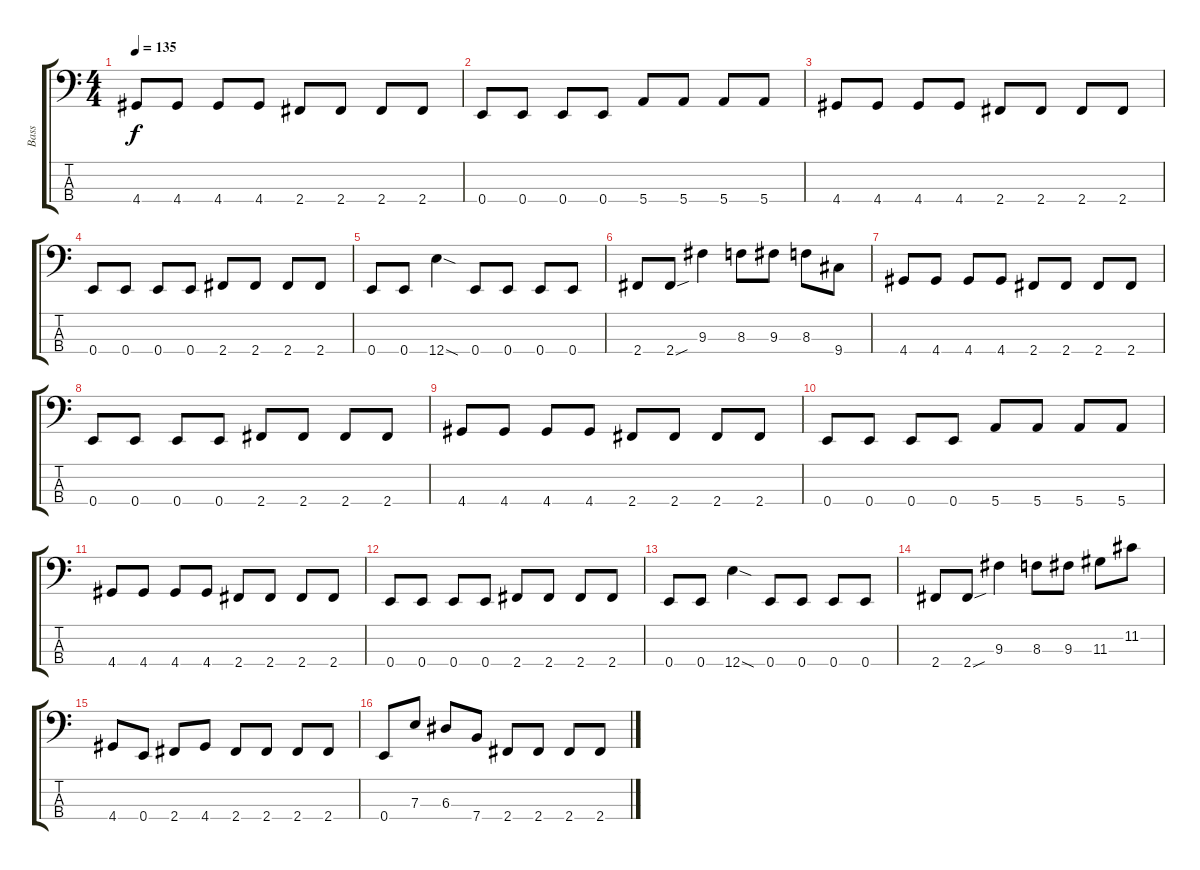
\track ("Bass" "Bass") {instrument electricbasspick}
\staff {score tabs}
\tuning (G2 D2 A1 E1) {hide}
\ts (4 4)
\tempo 135
\clef f4
\ks c
4.4.8{dy f} 4.4.8 4.4.8 4.4.8 2.4.8 2.4.8 2.4.8 2.4.8 |
0.4.8 0.4.8 0.4.8 0.4.8 5.4.8 5.4.8 5.4.8 5.4.8 |
4.4.8 4.4.8 4.4.8 4.4.8 2.4.8 2.4.8 2.4.8 2.4.8 |
0.4.8 0.4.8 0.4.8 0.4.8 2.4.8 2.4.8 2.4.8 2.4.8 |
0.4.8 0.4.8 12.4{sod}.4 0.4.8 0.4.8 0.4.8 0.4.8 |
2.4.8 2.4{sou}.8 9.3.4 8.3.8 9.3.8 8.3.8 9.4.8 |
4.4.8 4.4.8 4.4.8 4.4.8 2.4.8 2.4.8 2.4.8 2.4.8 |
0.4.8 0.4.8 0.4.8 0.4.8 2.4.8 2.4.8 2.4.8 2.4.8 |
4.4.8 4.4.8 4.4.8 4.4.8 2.4.8 2.4.8 2.4.8 2.4.8 |
0.4.8 0.4.8 0.4.8 0.4.8 5.4.8 5.4.8 5.4.8 5.4.8 |
4.4.8 4.4.8 4.4.8 4.4.8 2.4.8 2.4.8 2.4.8 2.4.8 |
0.4.8 0.4.8 0.4.8 0.4.8 2.4.8 2.4.8 2.4.8 2.4.8 |
0.4.8 0.4.8 12.4{sod}.4 0.4.8 0.4.8 0.4.8 0.4.8 |
2.4.8 2.4{sou}.8 9.3.4 8.3.8 9.3.8 11.3.8 11.2.8 |
4.4.8 0.4.8 2.4.8 4.4.8 2.4.8 2.4.8 2.4.8 2.4.8 |
0.4.8 7.3.8 6.3.8 7.4.8 2.4.8 2.4.8 2.4.8 2.4.8
